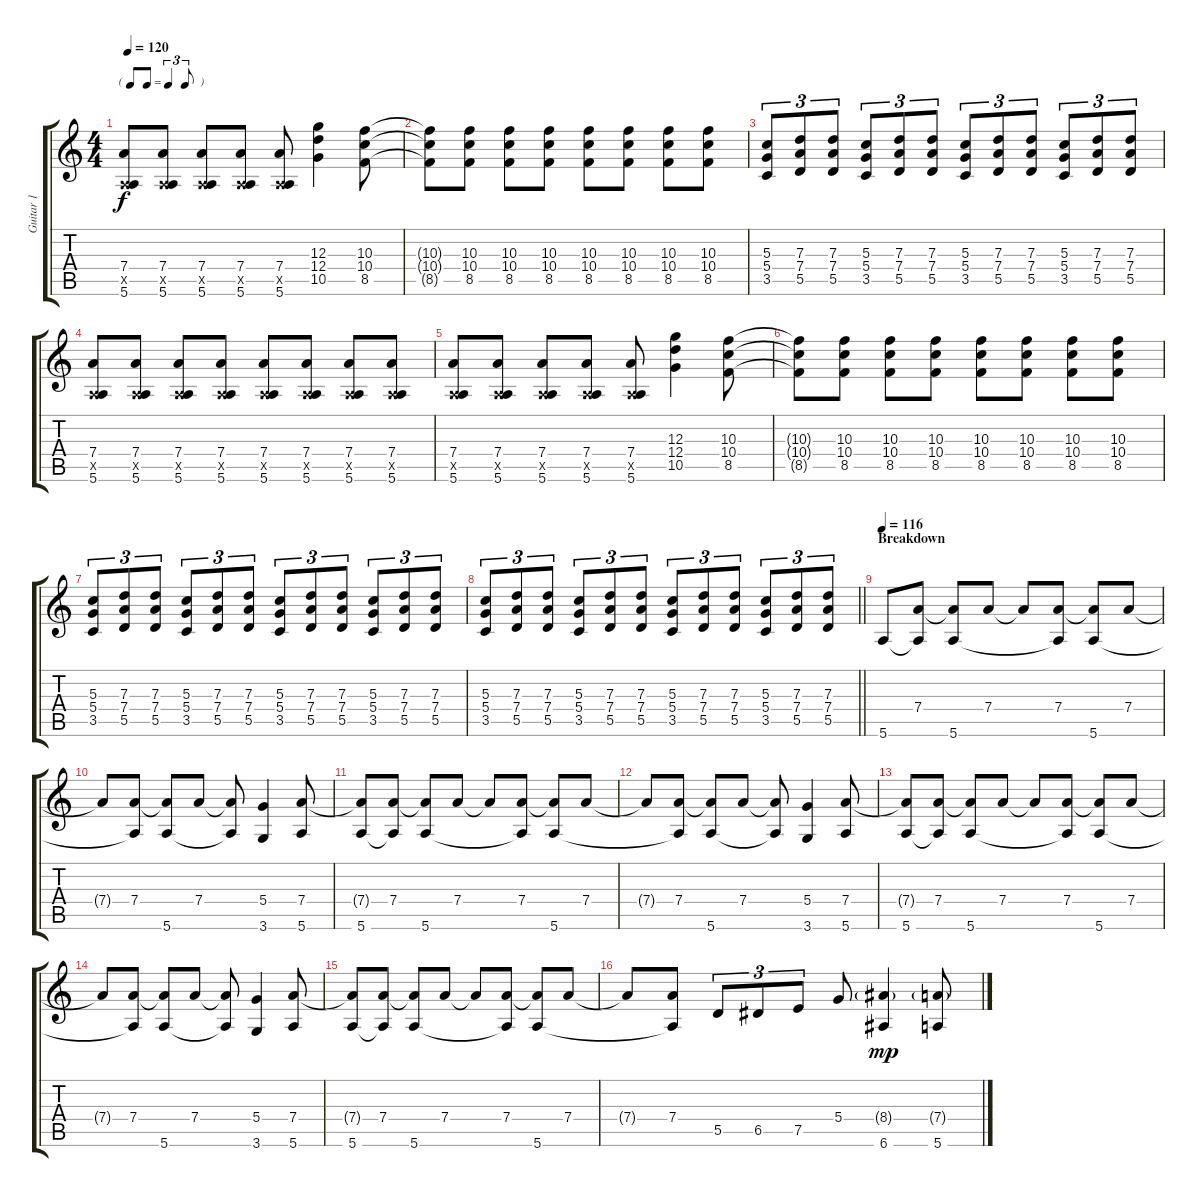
\track ("Guitar 1 " "Guitar 1 ") {instrument overdrivenguitar}
\staff {score tabs}
\tuning (E4 B3 G3 D3 A2 E2) {hide}
\ts (4 4)
\tf triplet8th
\tempo 120
\clef g2
\ks c
(7.4 0.5{x} 5.6).8{dy f} (7.4 0.5{x} 5.6).8 (7.4 0.5{x} 5.6).8 (7.4 0.5{x} 5.6).8 (7.4 0.5{x} 5.6).8 (12.3 12.4 10.5).4 (10.3 10.4 8.5).8 |
(10.3{t} 10.4{t} 8.5{t}).8 (10.3 10.4 8.5).8 (10.3 10.4 8.5).8 (10.3 10.4 8.5).8 (10.3 10.4 8.5).8 (10.3 10.4 8.5).8 (10.3 10.4 8.5).8 (10.3 10.4 8.5).8 |
(5.3 5.4 3.5).8{tu (3 2)} (7.3 7.4 5.5).8{tu (3 2)} (7.3 7.4 5.5).8{tu (3 2)} (5.3 5.4 3.5).8{tu (3 2)} (7.3 7.4 5.5).8{tu (3 2)} (7.3 7.4 5.5).8{tu (3 2)} (5.3 5.4 3.5).8{tu (3 2)} (7.3 7.4 5.5).8{tu (3 2)} (7.3 7.4 5.5).8{tu (3 2)} (5.3 5.4 3.5).8{tu (3 2)} (7.3 7.4 5.5).8{tu (3 2)} (7.3 7.4 5.5).8{tu (3 2)} |
(7.4 0.5{x} 5.6).8 (7.4 0.5{x} 5.6).8 (7.4 0.5{x} 5.6).8 (7.4 0.5{x} 5.6).8 (7.4 0.5{x} 5.6).8 (7.4 0.5{x} 5.6).8 (7.4 0.5{x} 5.6).8 (7.4 0.5{x} 5.6).8 |
(7.4 0.5{x} 5.6).8 (7.4 0.5{x} 5.6).8 (7.4 0.5{x} 5.6).8 (7.4 0.5{x} 5.6).8 (7.4 0.5{x} 5.6).8 (12.3 12.4 10.5).4 (10.3 10.4 8.5).8 |
(10.3{t} 10.4{t} 8.5{t}).8 (10.3 10.4 8.5).8 (10.3 10.4 8.5).8 (10.3 10.4 8.5).8 (10.3 10.4 8.5).8 (10.3 10.4 8.5).8 (10.3 10.4 8.5).8 (10.3 10.4 8.5).8 |
(5.3 5.4 3.5).8{tu (3 2)} (7.3 7.4 5.5).8{tu (3 2)} (7.3 7.4 5.5).8{tu (3 2)} (5.3 5.4 3.5).8{tu (3 2)} (7.3 7.4 5.5).8{tu (3 2)} (7.3 7.4 5.5).8{tu (3 2)} (5.3 5.4 3.5).8{tu (3 2)} (7.3 7.4 5.5).8{tu (3 2)} (7.3 7.4 5.5).8{tu (3 2)} (5.3 5.4 3.5).8{tu (3 2)} (7.3 7.4 5.5).8{tu (3 2)} (7.3 7.4 5.5).8{tu (3 2)} |
\barLineRight lightlight
(5.3 5.4 3.5).8{tu (3 2)} (7.3 7.4 5.5).8{tu (3 2)} (7.3 7.4 5.5).8{tu (3 2)} (5.3 5.4 3.5).8{tu (3 2)} (7.3 7.4 5.5).8{tu (3 2)} (7.3 7.4 5.5).8{tu (3 2)} (5.3 5.4 3.5).8{tu (3 2)} (7.3 7.4 5.5).8{tu (3 2)} (7.3 7.4 5.5).8{tu (3 2)} (5.3 5.4 3.5).8{tu (3 2)} (7.3 7.4 5.5).8{tu (3 2)} (7.3 7.4 5.5).8{tu (3 2)} |
\section ("" "Breakdown")
\tempo 116
5.6.8 (7.4 5.6{t}).8 (7.4{t} 5.6).8 7.4.8 7.4{t}.8 (7.4 5.6{t}).8 (7.4{t} 5.6).8 7.4.8 |
7.4{t}.8 (7.4 5.6{t}).8 (7.4{t} 5.6).8 7.4.8 (7.4{t} 5.6{t}).8 (5.4 3.6).4 (7.4 5.6).8 |
(7.4{t} 5.6).8{volume 6} (7.4 5.6{t}).8 (7.4{t} 5.6).8 7.4.8 7.4{t}.8 (7.4 5.6{t}).8 (7.4{t} 5.6).8 7.4.8 |
7.4{t}.8 (7.4 5.6{t}).8 (7.4{t} 5.6).8 7.4.8 (7.4{t} 5.6{t}).8 (5.4 3.6).4 (7.4 5.6).8 |
(7.4{t} 5.6).8 (7.4 5.6{t}).8 (7.4{t} 5.6).8 7.4.8 7.4{t}.8 (7.4 5.6{t}).8 (7.4{t} 5.6).8 7.4.8 |
7.4{t}.8 (7.4 5.6{t}).8 (7.4{t} 5.6).8 7.4.8 (7.4{t} 5.6{t}).8 (5.4 3.6).4 (7.4 5.6).8 |
(7.4{t} 5.6).8 (7.4 5.6{t}).8 (7.4{t} 5.6).8 7.4.8 7.4{t}.8 (7.4 5.6{t}).8 (7.4{t} 5.6).8 7.4.8 |
7.4{t}.8 (7.4 5.6{t}).8 5.5.8{tu (3 2)} 6.5.8{tu (3 2)} 7.5.8{tu (3 2)} 5.4.8 (8.4{g} 6.6).4{dy mp volume 4} (7.4{g} 5.6).8
